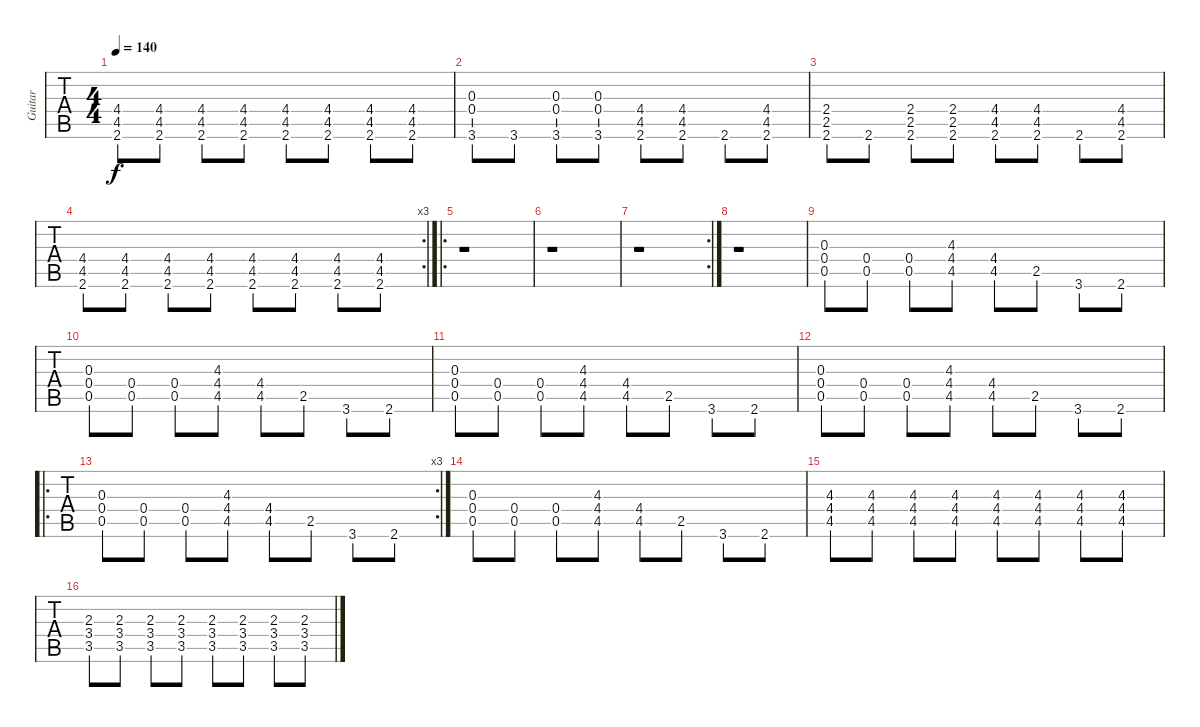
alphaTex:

\track ("Guitar" "Guitar") {instrument overdrivenguitar}
\staff {tabs}
\tuning (D4 A3 F3 C3 G2 D2) {hide}
\ts (4 4)
\tempo 140
\clef g2
\ks c
(4.4 4.5 2.6).8{dy f} (4.4 4.5 2.6).8 (4.4 4.5 2.6).8 (4.4 4.5 2.6).8 (4.4 4.5 2.6).8 (4.4 4.5 2.6).8 (4.4 4.5 2.6).8 (4.4 4.5 2.6).8 |
(0.3 0.4 3.6).8 3.6.8 (0.3 0.4 3.6).8 (0.3 0.4 3.6).8 (4.4 4.5 2.6).8 (4.4 4.5 2.6).8 2.6.8 (4.4 4.5 2.6).8 |
(2.4 2.5 2.6).8 2.6.8 (2.4 2.5 2.6).8 (2.4 2.5 2.6).8 (4.4 4.5 2.6).8 (4.4 4.5 2.6).8 2.6.8 (4.4 4.5 2.6).8 |
\rc 3
(4.4 4.5 2.6).8 (4.4 4.5 2.6).8 (4.4 4.5 2.6).8 (4.4 4.5 2.6).8 (4.4 4.5 2.6).8 (4.4 4.5 2.6).8 (4.4 4.5 2.6).8 (4.4 4.5 2.6).8 |
\ro
r.1 |
r.1 |
\rc 2
r.1 |
r.1 |
(0.3 0.4 0.5).8 (0.4 0.5).8 (0.4 0.5).8 (4.3 4.4 4.5).8 (4.4 4.5).8 2.5.8 3.6.8 2.6.8 |
(0.3 0.4 0.5).8 (0.4 0.5).8 (0.4 0.5).8 (4.3 4.4 4.5).8 (4.4 4.5).8 2.5.8 3.6.8 2.6.8 |
(0.3 0.4 0.5).8 (0.4 0.5).8 (0.4 0.5).8 (4.3 4.4 4.5).8 (4.4 4.5).8 2.5.8 3.6.8 2.6.8 |
(0.3 0.4 0.5).8 (0.4 0.5).8 (0.4 0.5).8 (4.3 4.4 4.5).8 (4.4 4.5).8 2.5.8 3.6.8 2.6.8 |
\ro
\rc 3
(0.3 0.4 0.5).8 (0.4 0.5).8 (0.4 0.5).8 (4.3 4.4 4.5).8 (4.4 4.5).8 2.5.8 3.6.8 2.6.8 |
(0.3 0.4 0.5).8 (0.4 0.5).8 (0.4 0.5).8 (4.3 4.4 4.5).8 (4.4 4.5).8 2.5.8 3.6.8 2.6.8 |
(4.3 4.4 4.5).8 (4.3 4.4 4.5).8 (4.3 4.4 4.5).8 (4.3 4.4 4.5).8 (4.3 4.4 4.5).8 (4.3 4.4 4.5).8 (4.3 4.4 4.5).8 (4.3 4.4 4.5).8 |
(2.3 3.4 3.5).8 (2.3 3.4 3.5).8 (2.3 3.4 3.5).8 (2.3 3.4 3.5).8 (2.3 3.4 3.5).8 (2.3 3.4 3.5).8 (2.3 3.4 3.5).8 (2.3 3.4 3.5).8
